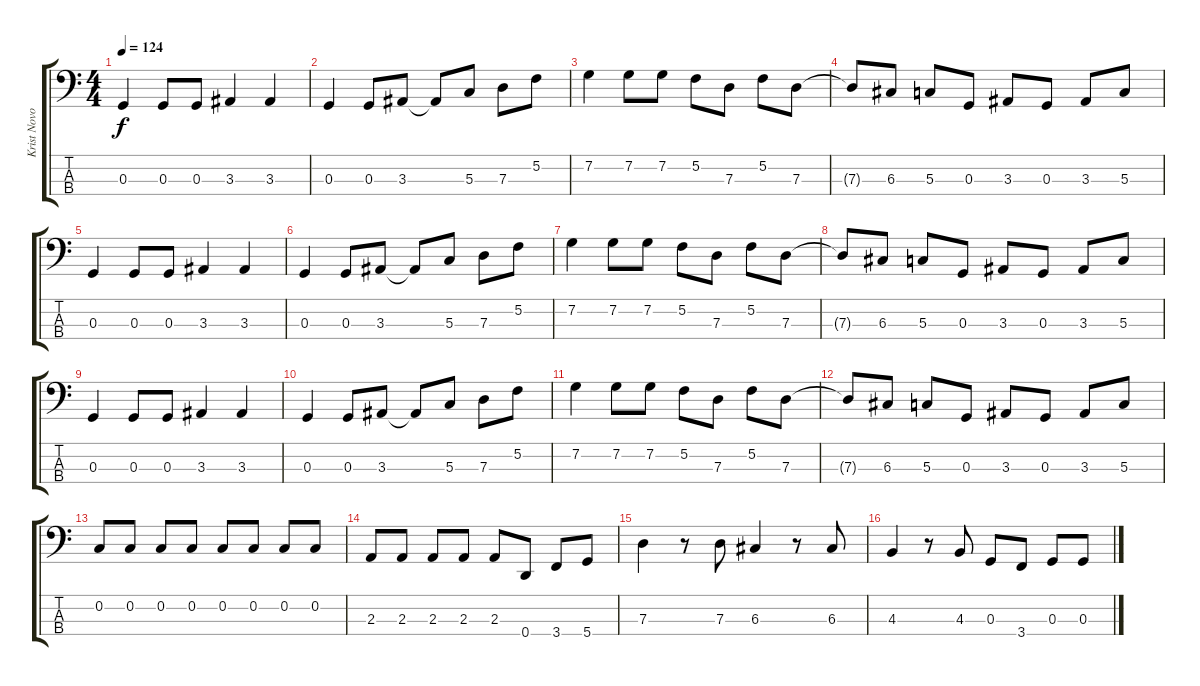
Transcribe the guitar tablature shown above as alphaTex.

\track ("Krist Novoselic" "Krist Novo") {instrument electricbassfinger}
\staff {score tabs}
\tuning (F2 C2 G1 D1) {hide}
\ts (4 4)
\tempo 124
\clef f4
\ks c
0.3.4{dy f} 0.3.8 0.3.8 3.3.4 3.3.4 |
0.3.4 0.3.8 3.3.8 3.3{t}.8 5.3.8 7.3.8 5.2.8 |
7.2.4 7.2.8 7.2.8 5.2.8 7.3.8 5.2.8 7.3.8 |
7.3{t}.8 6.3.8 5.3.8 0.3.8 3.3.8 0.3.8 3.3.8 5.3.8 |
0.3.4 0.3.8 0.3.8 3.3.4 3.3.4 |
0.3.4 0.3.8 3.3.8 3.3{t}.8 5.3.8 7.3.8 5.2.8 |
7.2.4 7.2.8 7.2.8 5.2.8 7.3.8 5.2.8 7.3.8 |
7.3{t}.8 6.3.8 5.3.8 0.3.8 3.3.8 0.3.8 3.3.8 5.3.8 |
0.3.4 0.3.8 0.3.8 3.3.4 3.3.4 |
0.3.4 0.3.8 3.3.8 3.3{t}.8 5.3.8 7.3.8 5.2.8 |
7.2.4 7.2.8 7.2.8 5.2.8 7.3.8 5.2.8 7.3.8 |
7.3{t}.8 6.3.8 5.3.8 0.3.8 3.3.8 0.3.8 3.3.8 5.3.8 |
0.2.8 0.2.8 0.2.8 0.2.8 0.2.8 0.2.8 0.2.8 0.2.8 |
2.3.8 2.3.8 2.3.8 2.3.8 2.3.8 0.4.8 3.4.8 5.4.8 |
7.3.4{volume 12} r.8 7.3.8 6.3.4 r.8 6.3.8 |
4.3.4 r.8 4.3.8 0.3.8 3.4.8 0.3.8 0.3.8
